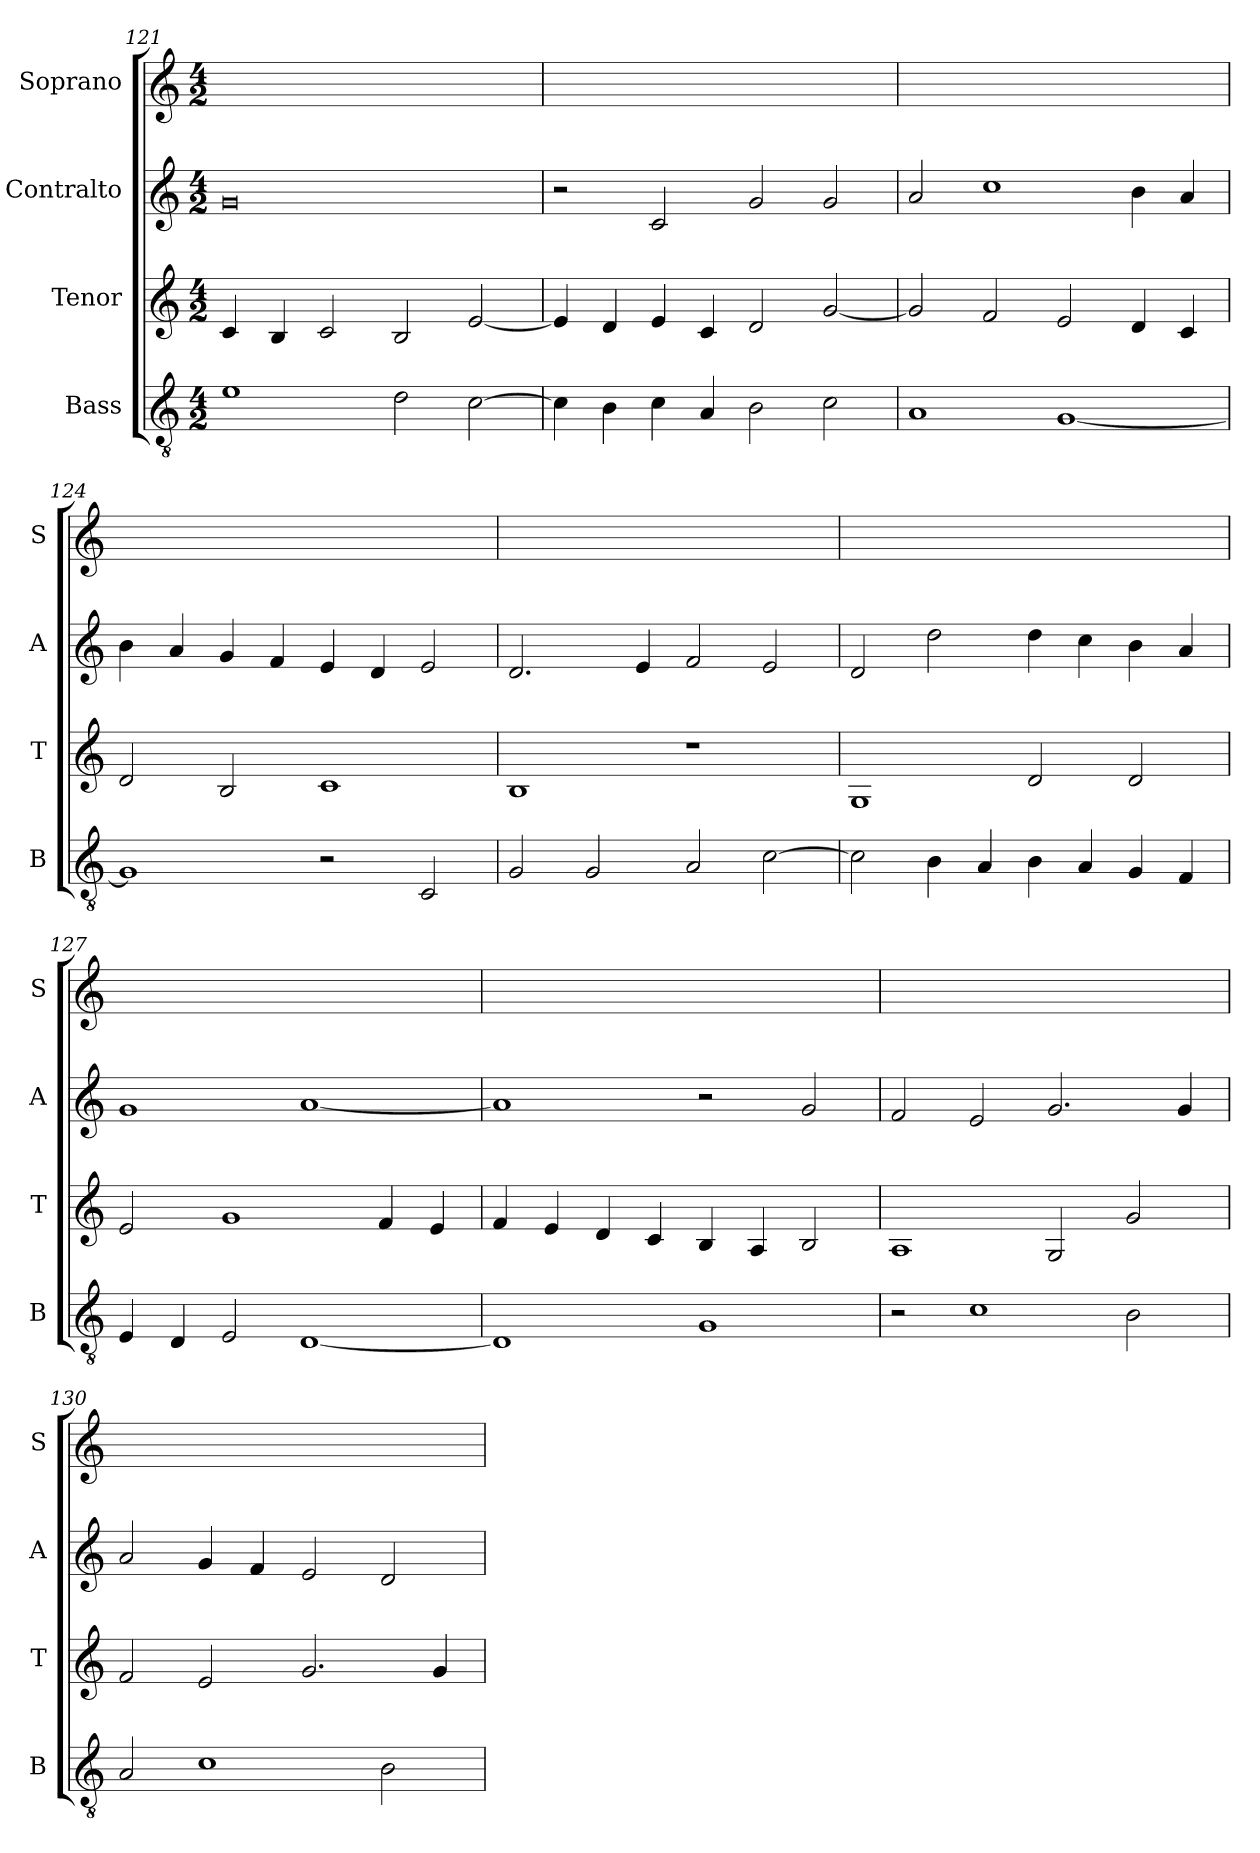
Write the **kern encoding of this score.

**kern	**kern	**kern	**kern
*part4	*part3	*part2	*part1
*staff4	*staff3	*staff2	*staff1
*I"Bass	*I"Tenor	*I"Contralto	*I"Soprano
*I'B	*I'T	*I'A	*I'S
*clefGv2	*clefG2	*clefG2	*clefG2
*k[]	*k[]	*k[]	*k[]
*C:ion	*C:ion	*C:ion	*C:ion
*M4/2	*M4/2	*M4/2	*M4/2
=121	=121	=121	=121
1e	4c	0g	0ryy
.	4B	.	.
.	2c	.	.
2d	2B	.	.
[2c	[2e	.	.
=122	=122	=122	=122
4c]	4e]	2r	0ryy
4B	4d	.	.
4c	4e	2c	.
4A	4c	.	.
2B	2d	2g	.
2c	[2g	2g	.
=123	=123	=123	=123
1A	2g]	2a	0ryy
.	2f	1cc	.
[1G	2e	.	.
.	4d	4b	.
.	4c	4a	.
=124	=124	=124	=124
1G]	2d	4b	0ryy
.	.	4a	.
.	2B	4g	.
.	.	4f	.
2r	1c	4e	.
.	.	4d	.
2C	.	2e	.
=125	=125	=125	=125
2G	1B	2.d	0ryy
2G	.	.	.
.	.	4e	.
2A	1r	2f	.
[2c	.	2e	.
=126	=126	=126	=126
2c]	1G	2d	0ryy
4B	.	2dd	.
4A	.	.	.
4B	2d	4dd	.
4A	.	4cc	.
4G	2d	4b	.
4F	.	4a	.
=127	=127	=127	=127
4E	2e	1g	0ryy
4D	.	.	.
2E	1g	.	.
[1D	.	[1a	.
.	4f	.	.
.	4e	.	.
=128	=128	=128	=128
1D]	4f	1a]	0ryy
.	4e	.	.
.	4d	.	.
.	4c	.	.
1G	4B	2r	.
.	4A	.	.
.	2B	2g	.
=129	=129	=129	=129
2r	1A	2f	0ryy
1c	.	2e	.
.	2G	2.g	.
2B	2g	.	.
.	.	4g	.
=130	=130	=130	=130
2A	2f	2a	0ryy
1c	2e	4g	.
.	.	4f	.
.	2.g	2e	.
2B	.	2d	.
.	4g	.	.
=	=	=	=
*-	*-	*-	*-
